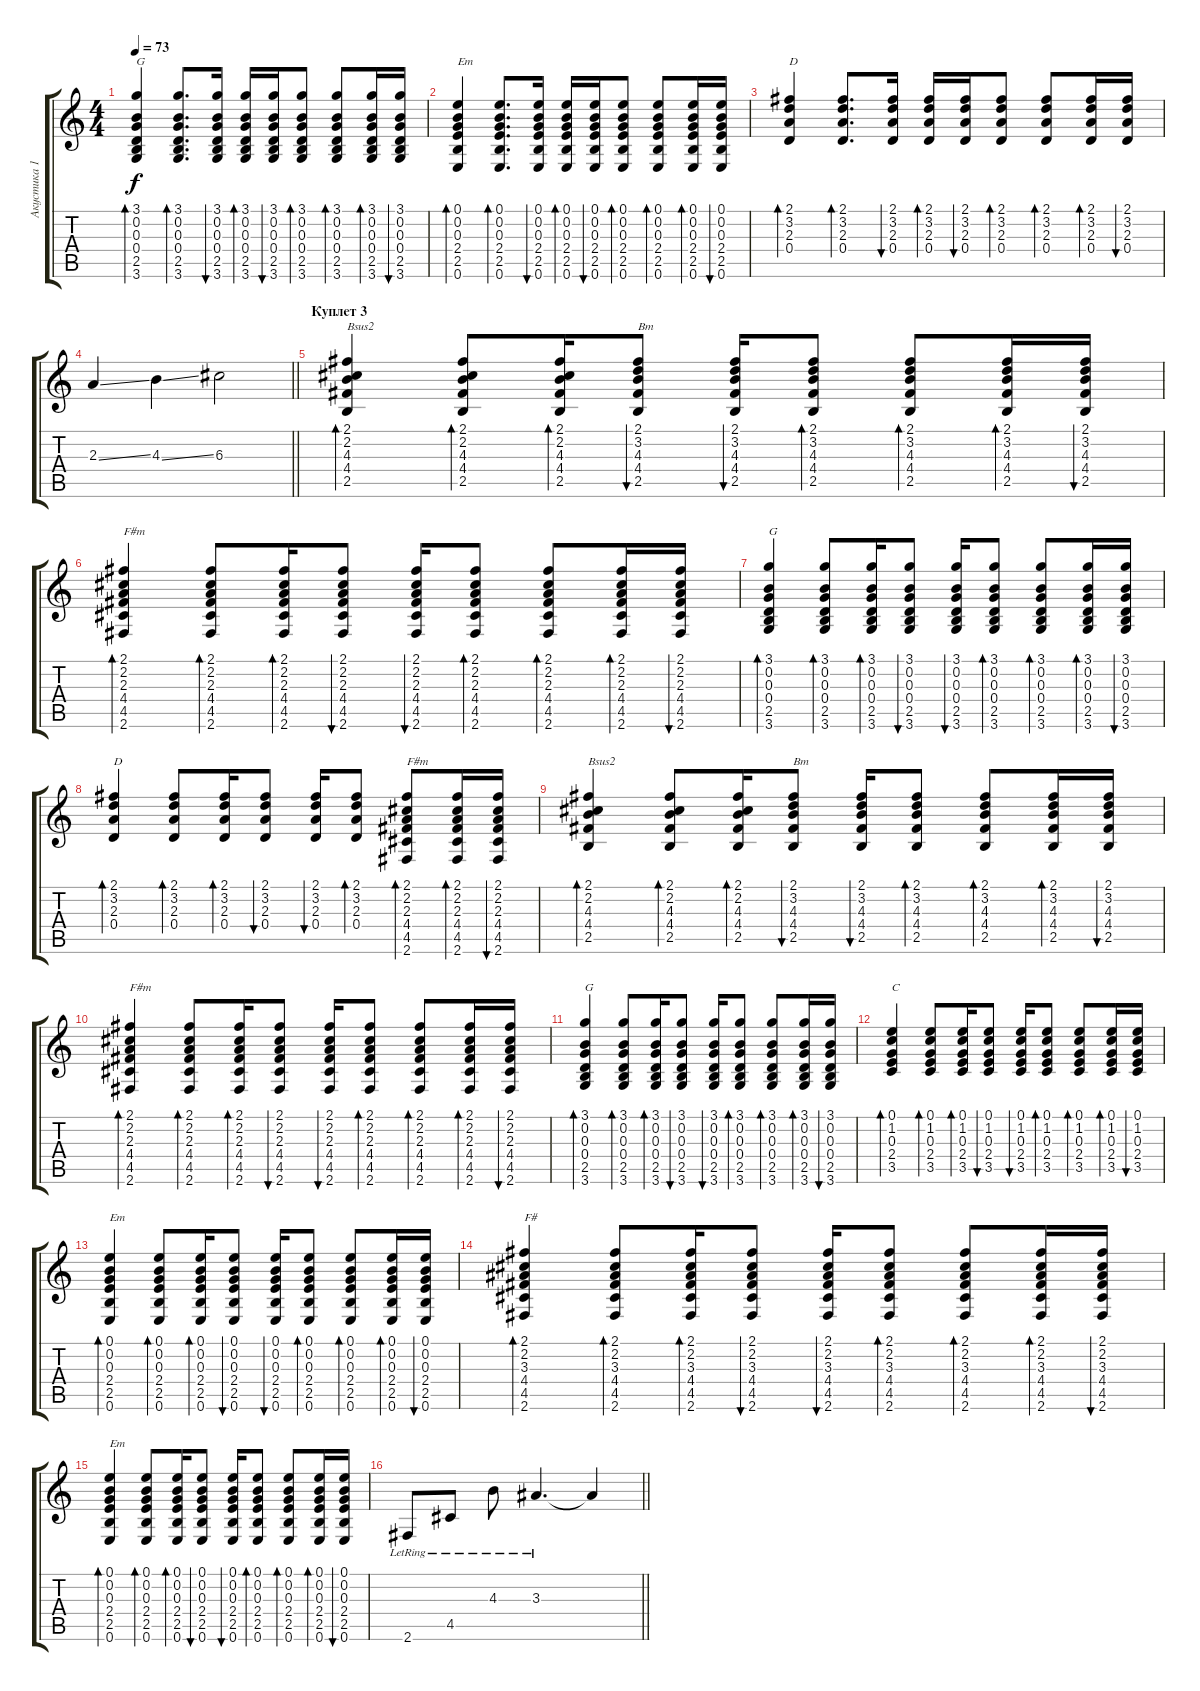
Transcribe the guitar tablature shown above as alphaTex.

\track ("Акустика 1" "Акустика 1") {instrument acousticguitarsteel}
\staff {score tabs}
\tuning (E4 B3 G3 D3 A2 E2) {hide}
\ts (4 4)
\tempo 73
\clef g2
\ks c
(3.1 0.2 0.3 0.4 2.5 3.6).4{bd 30 txt "G" dy f} (3.1 0.2 0.3 0.4 2.5 3.6).8{d bd 30} (3.1 0.2 0.3 0.4 2.5 3.6).16{bu 30} (3.1 0.2 0.3 0.4 2.5 3.6).16{bd 30} (3.1 0.2 0.3 0.4 2.5 3.6).16{bu 30} (3.1 0.2 0.3 0.4 2.5 3.6).8{bd 30} (3.1 0.2 0.3 0.4 2.5 3.6).8{bd 30} (3.1 0.2 0.3 0.4 2.5 3.6).16{bd 30} (3.1 0.2 0.3 0.4 2.5 3.6).16{bu 30} |
(0.1 0.2 0.3 2.4 2.5 0.6).4{bd 30 txt "Em"} (0.1 0.2 0.3 2.4 2.5 0.6).8{d bd 30} (0.1 0.2 0.3 2.4 2.5 0.6).16{bu 30} (0.1 0.2 0.3 2.4 2.5 0.6).16{bd 30} (0.1 0.2 0.3 2.4 2.5 0.6).16{bu 30} (0.1 0.2 0.3 2.4 2.5 0.6).8{bd 30} (0.1 0.2 0.3 2.4 2.5 0.6).8{bd 30} (0.1 0.2 0.3 2.4 2.5 0.6).16{bd 30} (0.1 0.2 0.3 2.4 2.5 0.6).16{bu 30} |
(2.1 3.2 2.3 0.4).4{bd 30 txt "D"} (2.1 3.2 2.3 0.4).8{d bd 30} (2.1 3.2 2.3 0.4).16{bu 30} (2.1 3.2 2.3 0.4).16{bd 30} (2.1 3.2 2.3 0.4).16{bu 30} (2.1 3.2 2.3 0.4).8{bd 30} (2.1 3.2 2.3 0.4).8{bd 30} (2.1 3.2 2.3 0.4).16{bd 30} (2.1 3.2 2.3 0.4).16{bu 30} |
\barLineRight lightlight
2.3{ss}.4 4.3{ss}.4 6.3.2 |
\section ("" "Куплет 3")
(2.1 2.2 4.3 4.4 2.5).4{bd 30 txt "Bsus2"} (2.1 2.2 4.3 4.4 2.5).8{bd 30} (2.1 2.2 4.3 4.4 2.5).16{bd 30} (2.1 3.2 4.3 4.4 2.5).8{bu 30 txt "Bm"} (2.1 3.2 4.3 4.4 2.5).16{bu 30} (2.1 3.2 4.3 4.4 2.5).8{bd 30} (2.1 3.2 4.3 4.4 2.5).8{bd 30} (2.1 3.2 4.3 4.4 2.5).16{bd 30} (2.1 3.2 4.3 4.4 2.5).16{bu 30} |
(2.1 2.2 2.3 4.4 4.5 2.6).4{bd 30 txt "F#m"} (2.1 2.2 2.3 4.4 4.5 2.6).8{bd 30} (2.1 2.2 2.3 4.4 4.5 2.6).16{bd 30} (2.1 2.2 2.3 4.4 4.5 2.6).8{bu 30} (2.1 2.2 2.3 4.4 4.5 2.6).16{bu 30} (2.1 2.2 2.3 4.4 4.5 2.6).8{bd 30} (2.1 2.2 2.3 4.4 4.5 2.6).8{bd 30} (2.1 2.2 2.3 4.4 4.5 2.6).16{bd 30} (2.1 2.2 2.3 4.4 4.5 2.6).16{bu 30} |
(3.1 0.2 0.3 0.4 2.5 3.6).4{bd 30 txt "G"} (3.1 0.2 0.3 0.4 2.5 3.6).8{bd 30} (3.1 0.2 0.3 0.4 2.5 3.6).16{bd 30} (3.1 0.2 0.3 0.4 2.5 3.6).8{bu 30} (3.1 0.2 0.3 0.4 2.5 3.6).16{bu 30} (3.1 0.2 0.3 0.4 2.5 3.6).8{bd 30} (3.1 0.2 0.3 0.4 2.5 3.6).8{bd 30} (3.1 0.2 0.3 0.4 2.5 3.6).16{bd 30} (3.1 0.2 0.3 0.4 2.5 3.6).16{bu 30} |
(2.1 3.2 2.3 0.4).4{bd 30 txt "D"} (2.1 3.2 2.3 0.4).8{bd 30} (2.1 3.2 2.3 0.4).16{bd 30} (2.1 3.2 2.3 0.4).8{bu 30} (2.1 3.2 2.3 0.4).16{bu 30} (2.1 3.2 2.3 0.4).8{bd 30} (2.1 2.2 2.3 4.4 4.5 2.6).8{bd 30 txt "F#m"} (2.1 2.2 2.3 4.4 4.5 2.6).16{bd 30} (2.1 2.2 2.3 4.4 4.5 2.6).16{bu 30} |
(2.1 2.2 4.3 4.4 2.5).4{bd 30 txt "Bsus2"} (2.1 2.2 4.3 4.4 2.5).8{bd 30} (2.1 2.2 4.3 4.4 2.5).16{bd 30} (2.1 3.2 4.3 4.4 2.5).8{bu 30 txt "Bm"} (2.1 3.2 4.3 4.4 2.5).16{bu 30} (2.1 3.2 4.3 4.4 2.5).8{bd 30} (2.1 3.2 4.3 4.4 2.5).8{bd 30} (2.1 3.2 4.3 4.4 2.5).16{bd 30} (2.1 3.2 4.3 4.4 2.5).16{bu 30} |
(2.1 2.2 2.3 4.4 4.5 2.6).4{bd 30 txt "F#m"} (2.1 2.2 2.3 4.4 4.5 2.6).8{bd 30} (2.1 2.2 2.3 4.4 4.5 2.6).16{bd 30} (2.1 2.2 2.3 4.4 4.5 2.6).8{bu 30} (2.1 2.2 2.3 4.4 4.5 2.6).16{bu 30} (2.1 2.2 2.3 4.4 4.5 2.6).8{bd 30} (2.1 2.2 2.3 4.4 4.5 2.6).8{bd 30} (2.1 2.2 2.3 4.4 4.5 2.6).16{bd 30} (2.1 2.2 2.3 4.4 4.5 2.6).16{bu 30} |
(3.1 0.2 0.3 0.4 2.5 3.6).4{bd 30 txt "G"} (3.1 0.2 0.3 0.4 2.5 3.6).8{bd 30} (3.1 0.2 0.3 0.4 2.5 3.6).16{bd 30} (3.1 0.2 0.3 0.4 2.5 3.6).8{bu 30} (3.1 0.2 0.3 0.4 2.5 3.6).16{bu 30} (3.1 0.2 0.3 0.4 2.5 3.6).8{bd 30} (3.1 0.2 0.3 0.4 2.5 3.6).8{bd 30} (3.1 0.2 0.3 0.4 2.5 3.6).16{bd 30} (3.1 0.2 0.3 0.4 2.5 3.6).16{bu 30} |
(0.1 1.2 0.3 2.4 3.5).4{bd 30 txt "C"} (0.1 1.2 0.3 2.4 3.5).8{bd 30} (0.1 1.2 0.3 2.4 3.5).16{bd 30} (0.1 1.2 0.3 2.4 3.5).8{bu 30} (0.1 1.2 0.3 2.4 3.5).16{bu 30} (0.1 1.2 0.3 2.4 3.5).8{bd 30} (0.1 1.2 0.3 2.4 3.5).8{bd 30} (0.1 1.2 0.3 2.4 3.5).16{bd 30} (0.1 1.2 0.3 2.4 3.5).16{bu 30} |
(0.1 0.2 0.3 2.4 2.5 0.6).4{bd 30 txt "Em"} (0.1 0.2 0.3 2.4 2.5 0.6).8{bd 30} (0.1 0.2 0.3 2.4 2.5 0.6).16{bd 30} (0.1 0.2 0.3 2.4 2.5 0.6).8{bu 30} (0.1 0.2 0.3 2.4 2.5 0.6).16{bu 30} (0.1 0.2 0.3 2.4 2.5 0.6).8{bd 30} (0.1 0.2 0.3 2.4 2.5 0.6).8{bd 30} (0.1 0.2 0.3 2.4 2.5 0.6).16{bd 30} (0.1 0.2 0.3 2.4 2.5 0.6).16{bu 30} |
(2.1 2.2 3.3 4.4 4.5 2.6).4{bd 30 txt "F#"} (2.1 2.2 3.3 4.4 4.5 2.6).8{bd 30} (2.1 2.2 3.3 4.4 4.5 2.6).16{bd 30} (2.1 2.2 3.3 4.4 4.5 2.6).8{bu 30} (2.1 2.2 3.3 4.4 4.5 2.6).16{bu 30} (2.1 2.2 3.3 4.4 4.5 2.6).8{bd 30} (2.1 2.2 3.3 4.4 4.5 2.6).8{bd 30} (2.1 2.2 3.3 4.4 4.5 2.6).16{bd 30} (2.1 2.2 3.3 4.4 4.5 2.6).16{bu 30} |
(0.1 0.2 0.3 2.4 2.5 0.6).4{bd 30 txt "Em"} (0.1 0.2 0.3 2.4 2.5 0.6).8{bd 30} (0.1 0.2 0.3 2.4 2.5 0.6).16{bd 30} (0.1 0.2 0.3 2.4 2.5 0.6).8{bu 30} (0.1 0.2 0.3 2.4 2.5 0.6).16{bu 30} (0.1 0.2 0.3 2.4 2.5 0.6).8{bd 30} (0.1 0.2 0.3 2.4 2.5 0.6).8{bd 30} (0.1 0.2 0.3 2.4 2.5 0.6).16{bd 30} (0.1 0.2 0.3 2.4 2.5 0.6).16{bu 30} |
\barLineRight lightlight
2.6{lr}.8 4.5{lr}.8 4.3{lr}.8 3.3{lr}.4{d} 3.3{t}.4
